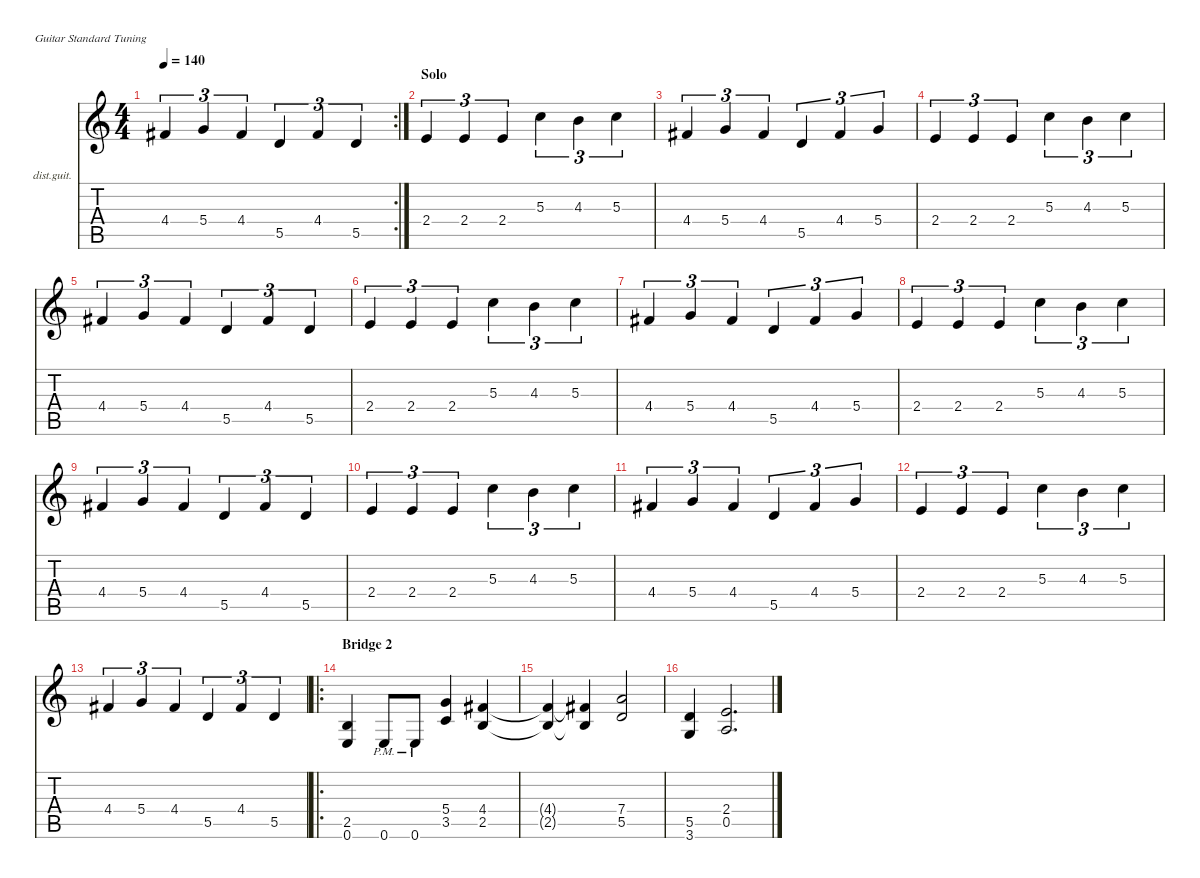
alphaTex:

\defaultSystemsLayout 4
\hideDynamics
\bracketExtendMode nobrackets
\firstSystemTrackNameOrientation horizontal
\otherSystemsTrackNameOrientation horizontal
\track ("Lead Guitar" "dist.guit.") {instrument distortionguitar}
\staff {score tabs}
\tuning (E4 B3 G3 D3 A2 E2)
\rc 2
\ts (4 4)
\tempo 140
\clef g2
\ks c
4.4{acc #}.4{tu (3 2) dy mf} 5.4.4{tu (3 2)} 4.4{acc #}.4{tu (3 2)} 5.5.4{tu (3 2)} 4.4{acc #}.4{tu (3 2)} 5.5.4{tu (3 2)} |
\section ("" "Solo")
2.4.4{tu (3 2)} 2.4.4{tu (3 2)} 2.4.4{tu (3 2)} 5.3.4{tu (3 2)} 4.3.4{tu (3 2)} 5.3.4{tu (3 2)} |
4.4{acc #}.4{tu (3 2)} 5.4.4{tu (3 2)} 4.4{acc #}.4{tu (3 2)} 5.5.4{tu (3 2)} 4.4{acc #}.4{tu (3 2)} 5.4.4{tu (3 2)} |
2.4.4{tu (3 2)} 2.4.4{tu (3 2)} 2.4.4{tu (3 2)} 5.3.4{tu (3 2)} 4.3.4{tu (3 2)} 5.3.4{tu (3 2)} |
4.4{acc #}.4{tu (3 2)} 5.4.4{tu (3 2)} 4.4{acc #}.4{tu (3 2)} 5.5.4{tu (3 2)} 4.4{acc #}.4{tu (3 2)} 5.5.4{tu (3 2)} |
2.4.4{tu (3 2)} 2.4.4{tu (3 2)} 2.4.4{tu (3 2)} 5.3.4{tu (3 2)} 4.3.4{tu (3 2)} 5.3.4{tu (3 2)} |
4.4{acc #}.4{tu (3 2)} 5.4.4{tu (3 2)} 4.4{acc #}.4{tu (3 2)} 5.5.4{tu (3 2)} 4.4{acc #}.4{tu (3 2)} 5.4.4{tu (3 2)} |
2.4.4{tu (3 2)} 2.4.4{tu (3 2)} 2.4.4{tu (3 2)} 5.3.4{tu (3 2)} 4.3.4{tu (3 2)} 5.3.4{tu (3 2)} |
4.4{acc #}.4{tu (3 2)} 5.4.4{tu (3 2)} 4.4{acc #}.4{tu (3 2)} 5.5.4{tu (3 2)} 4.4{acc #}.4{tu (3 2)} 5.5.4{tu (3 2)} |
2.4.4{tu (3 2)} 2.4.4{tu (3 2)} 2.4.4{tu (3 2)} 5.3.4{tu (3 2)} 4.3.4{tu (3 2)} 5.3.4{tu (3 2)} |
4.4{acc #}.4{tu (3 2)} 5.4.4{tu (3 2)} 4.4{acc #}.4{tu (3 2)} 5.5.4{tu (3 2)} 4.4{acc #}.4{tu (3 2)} 5.4.4{tu (3 2)} |
2.4.4{tu (3 2)} 2.4.4{tu (3 2)} 2.4.4{tu (3 2)} 5.3.4{tu (3 2)} 4.3.4{tu (3 2)} 5.3.4{tu (3 2)} |
4.4{acc #}.4{tu (3 2)} 5.4.4{tu (3 2)} 4.4{acc #}.4{tu (3 2)} 5.5.4{tu (3 2)} 4.4{acc #}.4{tu (3 2)} 5.5.4{tu (3 2)} |
\ro
\section ("" "Bridge 2")
(0.6 2.5).4 0.6{pm}.8 0.6{pm}.8 (3.5 5.4).4 (2.5 4.4{acc #}).4 |
(2.5{t} 4.4{t acc #}).4 (2.5{t} 4.4{t acc #}).4 (5.5 7.4).2 |
(3.6 5.5).4 (0.5 2.4).2{d}
